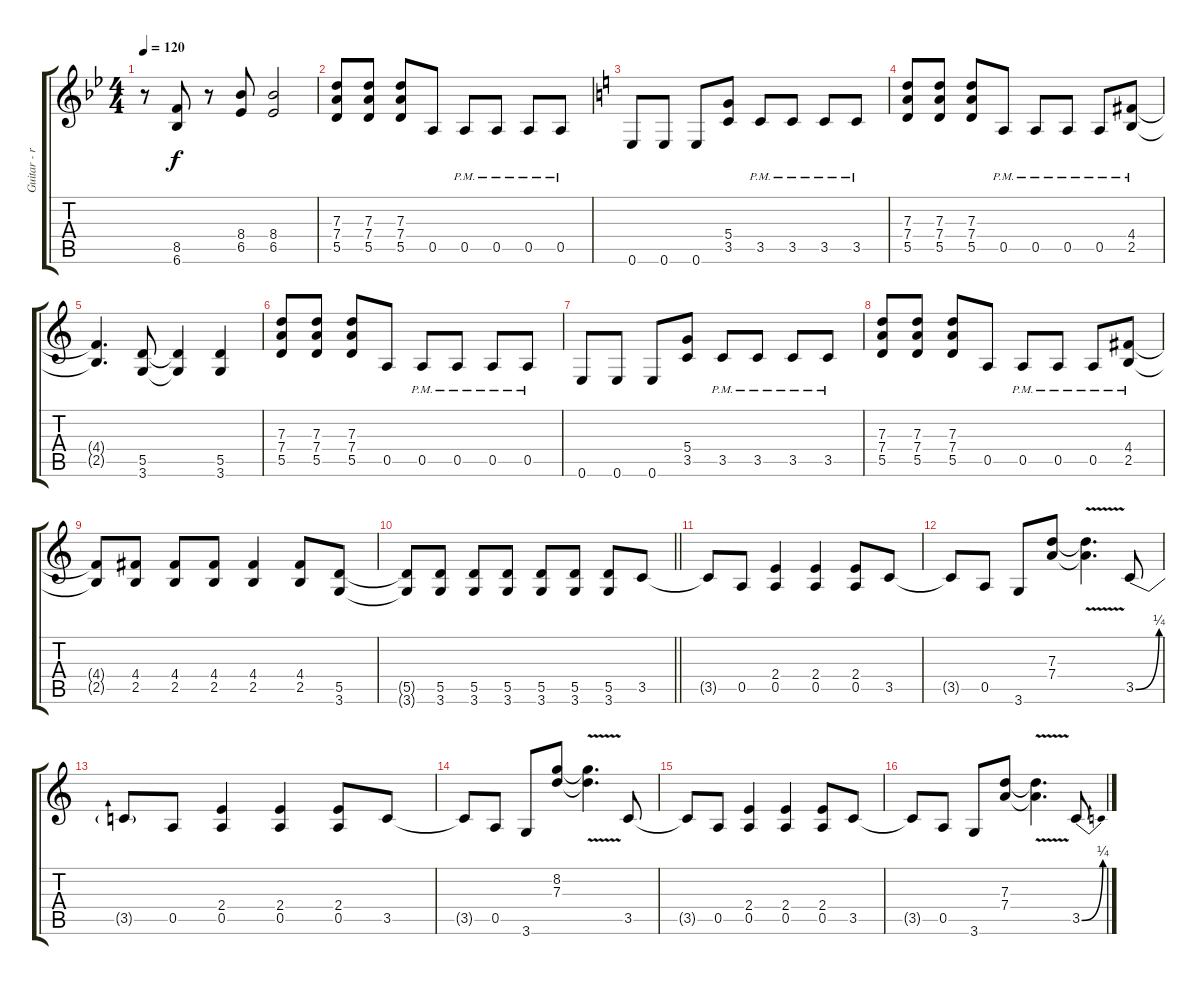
\track ("Guitar - right" "Guitar - r") {instrument distortionguitar}
\staff {score tabs}
\tuning (E4 B3 G3 D3 A2 E2) {hide}
\ts (4 4)
\tempo 120
\clef g2
\ks bb
r.8{dy f} (8.5 6.6).8 r.8 (8.4 6.5).8 (8.4 6.5).2 |
(7.3 7.4 5.5).8 (7.3 7.4 5.5).8 (7.3 7.4 5.5).8 0.5.8 0.5{pm}.8 0.5{pm}.8 0.5{pm}.8 0.5{pm}.8 |
\ks c
0.6.8 0.6.8 0.6.8 (5.4 3.5).8 3.5{pm}.8 3.5{pm}.8 3.5{pm}.8 3.5{pm}.8 |
(7.3 7.4 5.5).8 (7.3 7.4 5.5).8 (7.3 7.4 5.5).8 0.5{pm}.8 0.5{pm}.8 0.5{pm}.8 0.5{pm}.8 (4.4{pm} 2.5{pm}).8 |
(4.4{t} 2.5{t}).4{d} (5.5 3.6).8 (5.5{t} 3.6{t}).4 (5.5 3.6).4 |
(7.3 7.4 5.5).8 (7.3 7.4 5.5).8 (7.3 7.4 5.5).8 0.5.8 0.5{pm}.8 0.5{pm}.8 0.5{pm}.8 0.5{pm}.8 |
0.6.8 0.6.8 0.6.8 (5.4 3.5).8 3.5{pm}.8 3.5{pm}.8 3.5{pm}.8 3.5{pm}.8 |
(7.3 7.4 5.5).8 (7.3 7.4 5.5).8 (7.3 7.4 5.5).8 0.5.8 0.5{pm}.8 0.5{pm}.8 0.5{pm}.8 (4.4{pm} 2.5{pm}).8 |
(4.4{t} 2.5{t}).8 (4.4 2.5).8 (4.4 2.5).8 (4.4 2.5).8 (4.4 2.5).4 (4.4 2.5).8 (5.5 3.6).8 |
\barLineRight lightlight
(5.5{t} 3.6{t}).8 (5.5 3.6).8 (5.5 3.6).8 (5.5 3.6).8 (5.5 3.6).8 (5.5 3.6).8 (5.5 3.6).8 3.5.8 |
3.5{t}.8 0.5.8 (2.4 0.5).4 (2.4 0.5).4 (2.4 0.5).8 3.5.8 |
3.5{t}.8 0.5.8 3.6.8 (7.3 7.4).8 (7.3{v t} 7.4{v t}).4{d} 3.5{be (bend 0 0 60 1)}.8 |
3.5{t}.8 0.5.8 (2.4 0.5).4 (2.4 0.5).4 (2.4 0.5).8 3.5.8 |
3.5{t}.8 0.5.8 3.6.8 (8.2 7.3).8 (8.2{v t} 7.3{v t}).4{d} 3.5.8 |
3.5{t}.8 0.5.8 (2.4 0.5).4 (2.4 0.5).4 (2.4 0.5).8 3.5.8 |
3.5{t}.8 0.5.8 3.6.8 (7.3 7.4).8 (7.3{v t} 7.4{v t}).4{d} 3.5{be (bend 0 0 60 1)}.8
